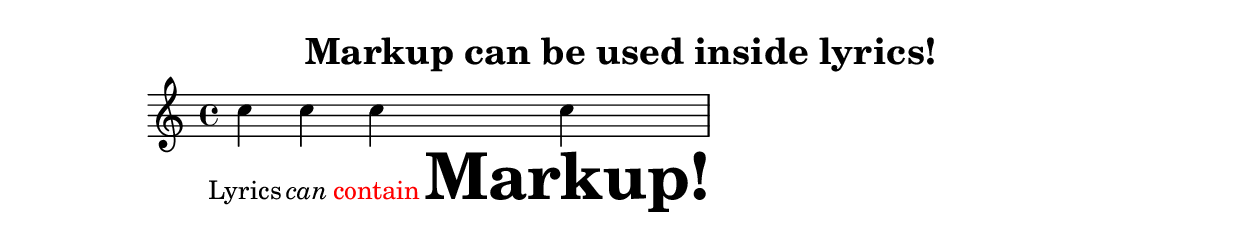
%% Do not edit this file; it is auto-generated from LSR http://lsr.dsi.unimi.it
%% This file is in the public domain.
\version "2.11.55"

\header {
  lsrtags = "text, vocal-music"

  texidoc = "
To format individual syllables in lyrics, use @code{\\markup @{ ....
@}} on these lyrics.

"
  doctitle = "Formatting lyrics syllables"
} % begin verbatim
% Tip taken from http://lists.gnu.org/archive/html/lilypond-user/2007-12/msg00215.html
\header {
  title = "Markup can be used inside lyrics!"
}

mel = \relative c'' { c4 c c c }
lyr = \lyricmode {
  Lyrics \markup { \italic "can" } \markup {\with-color #red "contain" }
  \markup {\fontsize #8 \bold "Markup!" }
}

<<
  \context Voice = melody \mel
  \context Lyrics \lyricsto melody \lyr
>>

